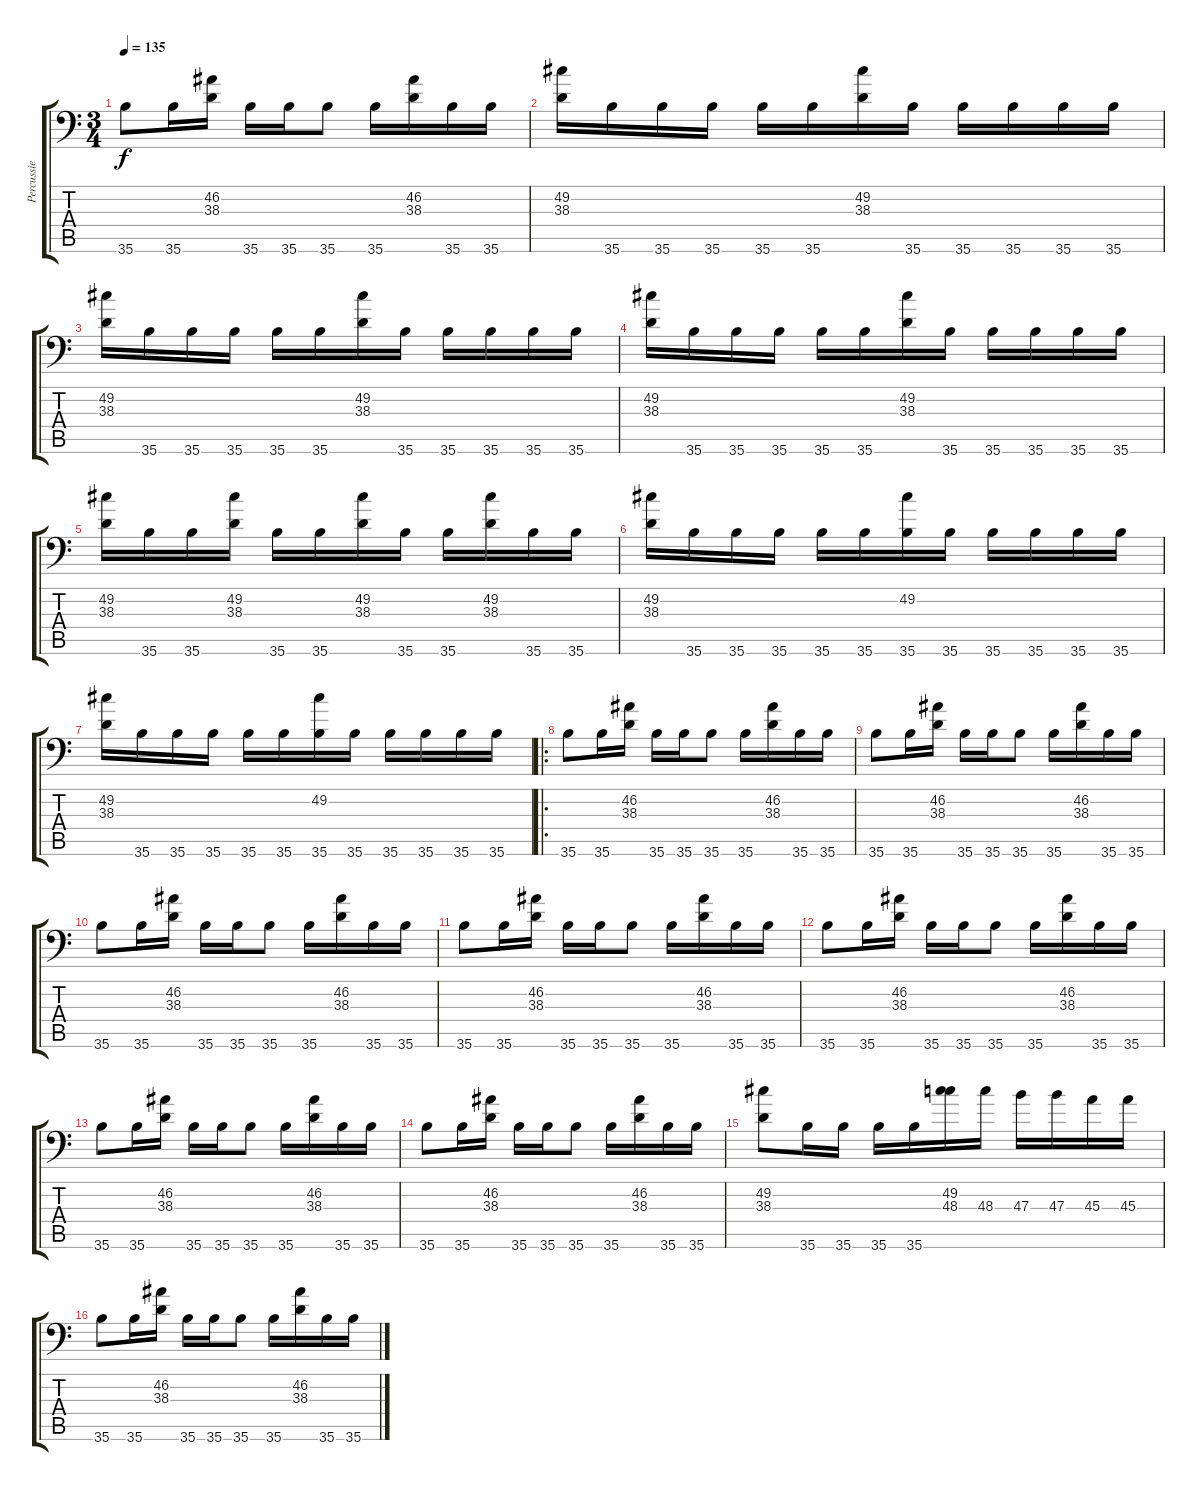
\track ("Percussie" "Percussie") {instrument acousticgrandpiano}
\staff {score tabs}
\tuning (C-1 C-1 C-1 C-1 C-1 C-1) {hide}
\ts (3 4)
\tempo 135
\clef f4
\ks c
35.6.8{dy f} 35.6.16 (46.2 38.3).16 35.6.16 35.6.16 35.6.8 35.6.16 (46.2 38.3).16 35.6.16 35.6.16 |
(49.2 38.3).16 35.6.16 35.6.16 35.6.16 35.6.16 35.6.16 (49.2 38.3).16 35.6.16 35.6.16 35.6.16 35.6.16 35.6.16 |
(49.2 38.3).16 35.6.16 35.6.16 35.6.16 35.6.16 35.6.16 (49.2 38.3).16 35.6.16 35.6.16 35.6.16 35.6.16 35.6.16 |
(49.2 38.3).16 35.6.16 35.6.16 35.6.16 35.6.16 35.6.16 (49.2 38.3).16 35.6.16 35.6.16 35.6.16 35.6.16 35.6.16 |
(49.2 38.3).16 35.6.16 35.6.16 (49.2 38.3).16 35.6.16 35.6.16 (49.2 38.3).16 35.6.16 35.6.16 (49.2 38.3).16 35.6.16 35.6.16 |
(49.2 38.3).16 35.6.16 35.6.16 35.6.16 35.6.16 35.6.16 (49.2 35.6).16 35.6.16 35.6.16 35.6.16 35.6.16 35.6.16 |
(49.2 38.3).16 35.6.16 35.6.16 35.6.16 35.6.16 35.6.16 (49.2 35.6).16 35.6.16 35.6.16 35.6.16 35.6.16 35.6.16 |
\ro
35.6.8 35.6.16 (46.2 38.3).16 35.6.16 35.6.16 35.6.8 35.6.16 (46.2 38.3).16 35.6.16 35.6.16 |
35.6.8 35.6.16 (46.2 38.3).16 35.6.16 35.6.16 35.6.8 35.6.16 (46.2 38.3).16 35.6.16 35.6.16 |
35.6.8 35.6.16 (46.2 38.3).16 35.6.16 35.6.16 35.6.8 35.6.16 (46.2 38.3).16 35.6.16 35.6.16 |
35.6.8 35.6.16 (46.2 38.3).16 35.6.16 35.6.16 35.6.8 35.6.16 (46.2 38.3).16 35.6.16 35.6.16 |
35.6.8 35.6.16 (46.2 38.3).16 35.6.16 35.6.16 35.6.8 35.6.16 (46.2 38.3).16 35.6.16 35.6.16 |
35.6.8 35.6.16 (46.2 38.3).16 35.6.16 35.6.16 35.6.8 35.6.16 (46.2 38.3).16 35.6.16 35.6.16 |
35.6.8 35.6.16 (46.2 38.3).16 35.6.16 35.6.16 35.6.8 35.6.16 (46.2 38.3).16 35.6.16 35.6.16 |
(49.2 38.3).8 35.6.16 35.6.16 35.6.16 35.6.16 (49.2 48.3).16 48.3.16 47.3.16 47.3.16 45.3.16 45.3.16 |
35.6.8 35.6.16 (46.2 38.3).16 35.6.16 35.6.16 35.6.8 35.6.16 (46.2 38.3).16 35.6.16 35.6.16
